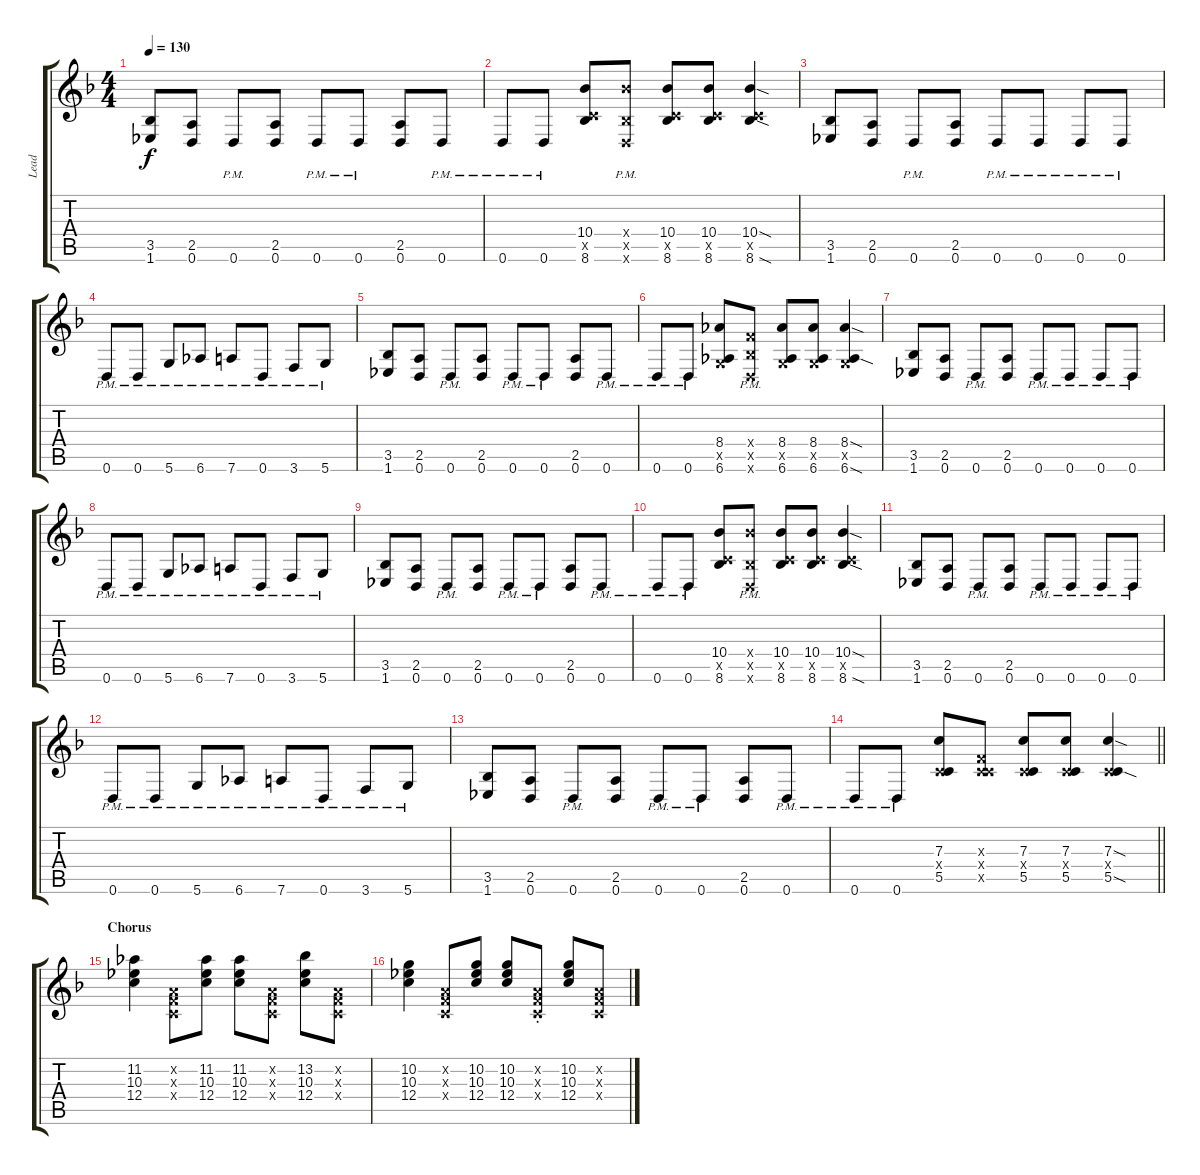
\track ("Lead" "Lead") {instrument distortionguitar}
\staff {score tabs}
\tuning (D4 A3 F3 C3 G2 D2) {hide}
\ts (4 4)
\tempo 130
\clef g2
\ks dminor
(3.5 1.6).8{dy f} (2.5 0.6).8 0.6{pm}.8 (2.5 0.6).8 0.6{pm}.8 0.6{pm}.8 (2.5 0.6).8 0.6{pm}.8 |
0.6{pm}.8 0.6{pm}.8 (10.4 5.5{x} 8.6).8 (10.4{pm x} 3.5{pm x} 0.6{x}).8 (10.4 5.5{x} 8.6).8 (10.4 5.5{x} 8.6).8 (10.4{sod} 5.5{x} 8.6{sod}).4 |
(3.5 1.6).8 (2.5 0.6).8 0.6{pm}.8 (2.5 0.6).8 0.6{pm}.8 0.6{pm}.8 0.6{pm}.8 0.6{pm}.8 |
0.6{pm}.8 0.6{pm}.8 5.6{pm}.8 6.6{pm}.8 7.6{pm}.8 0.6{pm}.8 3.6{pm}.8 5.6{pm}.8 |
(3.5 1.6).8 (2.5 0.6).8 0.6{pm}.8 (2.5 0.6).8 0.6{pm}.8 0.6{pm}.8 (2.5 0.6).8 0.6{pm}.8 |
0.6{pm}.8 0.6{pm}.8 (8.4 0.5{x} 6.6).8 (5.4{pm x} 3.5{pm x} 0.6{x}).8 (8.4 0.5{x} 6.6).8 (8.4 0.5{x} 6.6).8 (8.4{sod} 0.5{x} 6.6{sod}).4 |
(3.5 1.6).8 (2.5 0.6).8 0.6{pm}.8 (2.5 0.6).8 0.6{pm}.8 0.6{pm}.8 0.6{pm}.8 0.6{pm}.8 |
0.6{pm}.8 0.6{pm}.8 5.6{pm}.8 6.6{pm}.8 7.6{pm}.8 0.6{pm}.8 3.6{pm}.8 5.6{pm}.8 |
(3.5 1.6).8 (2.5 0.6).8 0.6{pm}.8 (2.5 0.6).8 0.6{pm}.8 0.6{pm}.8 (2.5 0.6).8 0.6{pm}.8 |
0.6{pm}.8 0.6{pm}.8 (10.4 5.5{x} 8.6).8 (10.4{pm x} 3.5{pm x} 0.6{x}).8 (10.4 5.5{x} 8.6).8 (10.4 5.5{x} 8.6).8 (10.4{sod} 5.5{x} 8.6{sod}).4 |
(3.5 1.6).8 (2.5 0.6).8 0.6{pm}.8 (2.5 0.6).8 0.6{pm}.8 0.6{pm}.8 0.6{pm}.8 0.6{pm}.8 |
0.6{pm}.8 0.6{pm}.8 5.6{pm}.8 6.6{pm}.8 7.6{pm}.8 0.6{pm}.8 3.6{pm}.8 5.6{pm}.8 |
(3.5 1.6).8 (2.5 0.6).8 0.6{pm}.8 (2.5 0.6).8 0.6{pm}.8 0.6{pm}.8 (2.5 0.6).8 0.6{pm}.8 |
\barLineRight lightlight
0.6{pm}.8 0.6{pm}.8 (7.3 0.4{x} 5.5).8 (0.3{x} 0.4{x} 5.5{x}).8 (7.3 0.4{x} 5.5).8 (7.3 0.4{x} 5.5).8 (7.3{sod} 0.4{x} 5.5{sod}).4 |
\section ("" "Chorus")
(11.2 10.3 12.4).4 (0.2{x} 0.3{x} 0.4{x}).8 (11.2 10.3 12.4).8 (11.2 10.3 12.4).8 (0.2{x} 0.3{x} 0.4{x}).8 (13.2 10.3 12.4).8 (0.2{x} 0.3{x} 0.4{x}).8 |
(10.2 10.3 12.4).4 (0.2{x} 0.3{x} 0.4{x}).8 (10.2 10.3 12.4).8 (10.2 10.3 12.4).8 (0.2{x} 0.3{st x} 0.4{x}).8 (10.2 10.3 12.4).8 (0.2{x} 0.3{x} 0.4{x}).8
